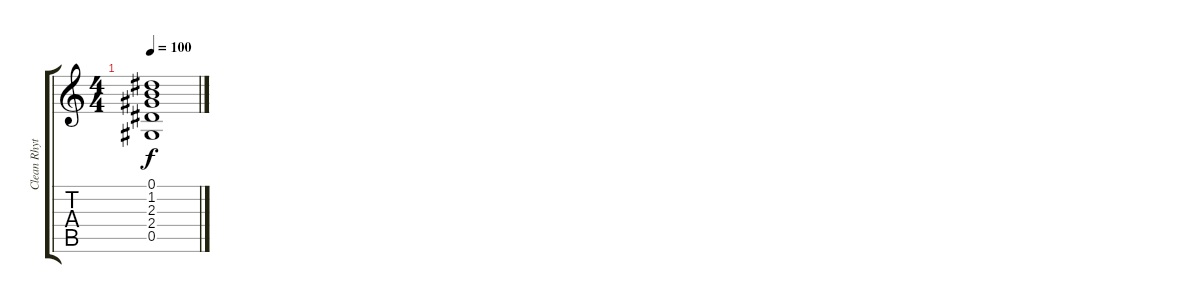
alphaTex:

\track ("Clean Rhythm" "Clean Rhyt") {instrument electricguitarclean}
\staff {score tabs}
\tuning (Eb4 Bb3 Gb3 Db3 Ab2 Db2) {hide}
\ts (4 4)
\tempo 100
\clef g2
\ks c
(0.1 1.2 2.3 2.4 0.5).1{dy f}
